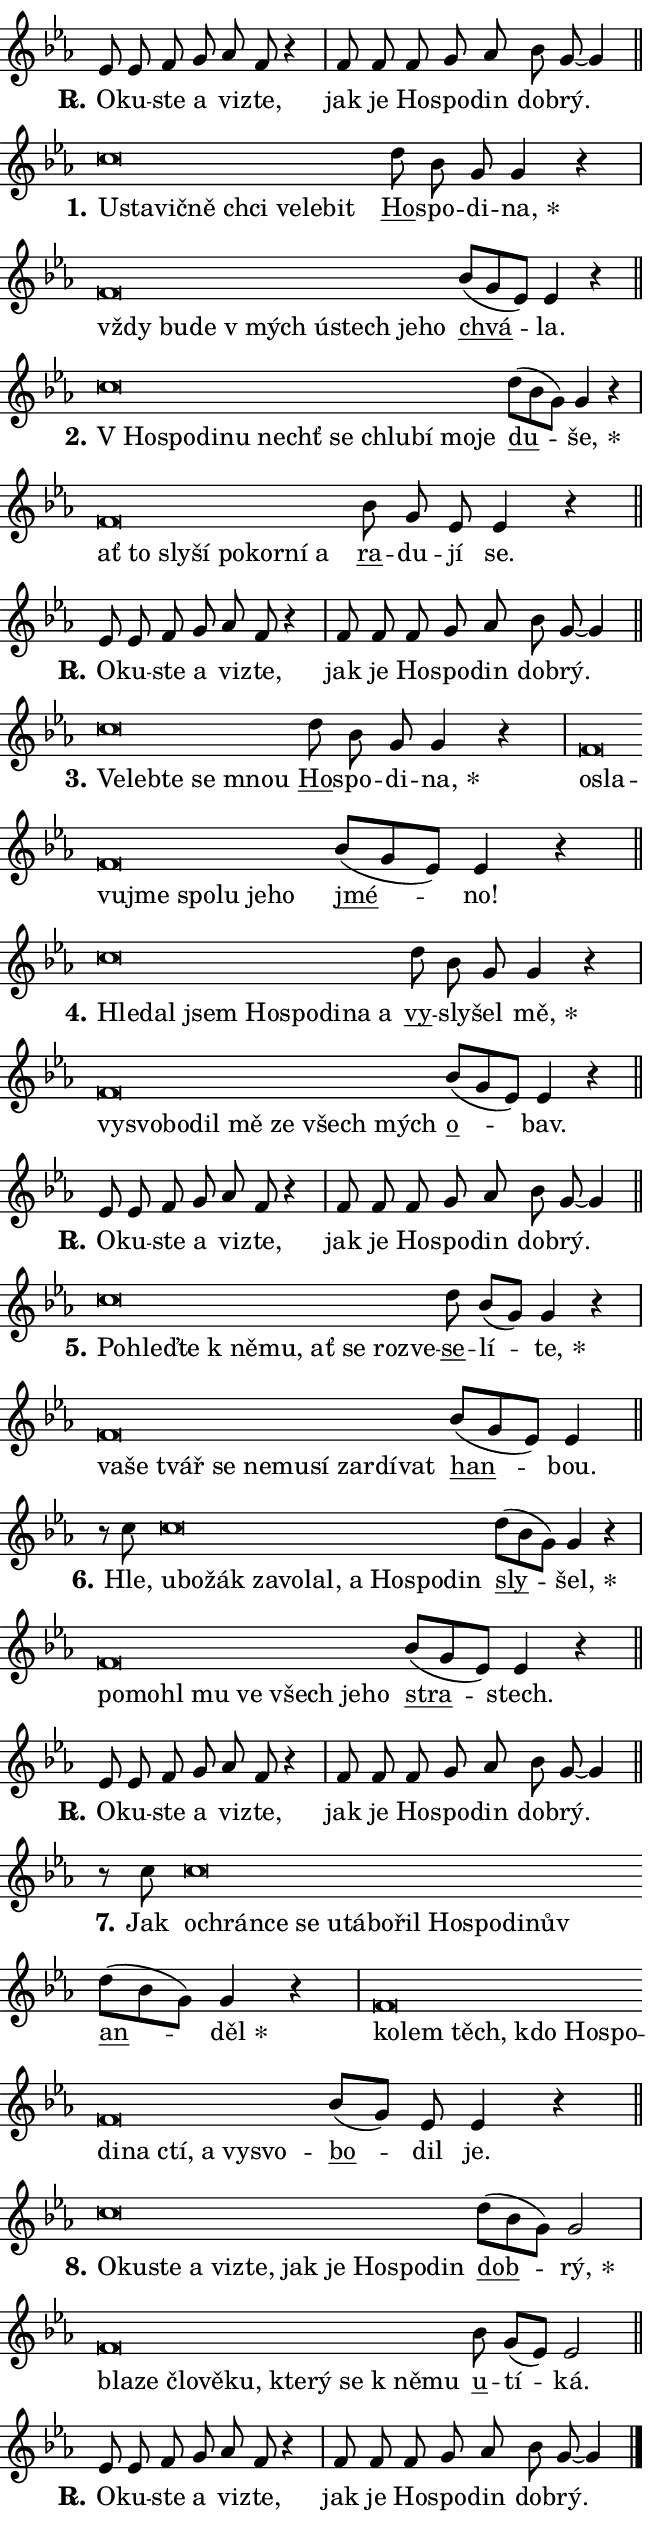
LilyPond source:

\version "2.24.0"
\header { tagline = "" }
\paper {
  indent = 0\cm
  top-margin = 0\cm
  right-margin = 0.13\cm % to fit lyric hyphens
  bottom-margin = 0\cm
  left-margin = 0\cm
  paper-width = 11\cm
  page-breaking = #ly:one-page-breaking
  system-system-spacing.basic-distance = #11
  score-system-spacing.basic-distance = #11
  ragged-last = ##f
}


%% Author: Thomas Morley
%% https://lists.gnu.org/archive/html/lilypond-user/2020-05/msg00002.html
#(define (line-position grob)
"Returns position of @var[grob} in current system:
   @code{'start}, if at first time-step
   @code{'end}, if at last time-step
   @code{'middle} otherwise
"
  (let* ((col (ly:item-get-column grob))
         (ln (ly:grob-object col 'left-neighbor))
         (rn (ly:grob-object col 'right-neighbor))
         (col-to-check-left (if (ly:grob? ln) ln col))
         (col-to-check-right (if (ly:grob? rn) rn col))
         (break-dir-left
           (and
             (ly:grob-property col-to-check-left 'non-musical #f)
             (ly:item-break-dir col-to-check-left)))
         (break-dir-right
           (and
             (ly:grob-property col-to-check-right 'non-musical #f)
             (ly:item-break-dir col-to-check-right))))
        (cond ((eqv? 1 break-dir-left) 'start)
              ((eqv? -1 break-dir-right) 'end)
              (else 'middle))))

#(define (tranparent-at-line-position vctor)
  (lambda (grob)
  "Relying on @code{line-position} select the relevant enry from @var{vctor}.
Used to determine transparency,"
    (case (line-position grob)
      ((end) (not (vector-ref vctor 0)))
      ((middle) (not (vector-ref vctor 1)))
      ((start) (not (vector-ref vctor 2))))))

noteHeadBreakVisibility =
#(define-music-function (break-visibility)(vector?)
"Makes @code{NoteHead}s transparent relying on @var{break-visibility}"
#{
  \override NoteHead.transparent =
    #(tranparent-at-line-position break-visibility)
#})

#(define delete-ledgers-for-transparent-note-heads
  (lambda (grob)
    "Reads whether a @code{NoteHead} is transparent.
If so this @code{NoteHead} is removed from @code{'note-heads} from
@var{grob}, which is supposed to be @code{LedgerLineSpanner}.
As a result ledgers are not printed for this @code{NoteHead}"
    (let* ((nhds-array (ly:grob-object grob 'note-heads))
           (nhds-list
             (if (ly:grob-array? nhds-array)
                 (ly:grob-array->list nhds-array)
                 '()))
           ;; Relies on the transparent-property being done before
           ;; Staff.LedgerLineSpanner.after-line-breaking is executed.
           ;; This is fragile ...
           (to-keep
             (remove
               (lambda (nhd)
                 (ly:grob-property nhd 'transparent #f))
               nhds-list)))
      ;; TODO find a better method to iterate over grob-arrays, similiar
      ;; to filter/remove etc for lists
      ;; For now rebuilt from scratch
      (set! (ly:grob-object grob 'note-heads)  '())
      (for-each
        (lambda (nhd)
          (ly:pointer-group-interface::add-grob grob 'note-heads nhd))
        to-keep))))

squashNotes = {
  \override NoteHead.X-extent = #'(-0.2 . 0.2)
  \override NoteHead.Y-extent = #'(-0.75 . 0)
  \override NoteHead.stencil =
    #(lambda (grob)
       (let ((pos (ly:grob-property grob 'staff-position)))
         (begin
           (if (< pos -7) (display "ERROR: Lower brevis then expected\n") (display ""))
           (if (<= pos -6) ly:text-interface::print ly:note-head::print))))
}
unSquashNotes = {
  \revert NoteHead.X-extent
  \revert NoteHead.Y-extent
  \revert NoteHead.stencil
}

hideNotes = \noteHeadBreakVisibility #begin-of-line-visible
unHideNotes = \noteHeadBreakVisibility #all-visible

% work-around for resetting accidentals
% https://lilypond.org/doc/v2.23/Documentation/notation/displaying-rhythms#unmetered-music
cadenzaMeasure = {
  \cadenzaOff
  \partial 1024 s1024
  \cadenzaOn
}

#(define-markup-command (accent layout props text) (markup?)
  "Underline accented syllable"
  (interpret-markup layout props
    #{\markup \override #'(offset . 4.3) \underline { #text }#}))

responsum = \markup \concat {
  "R" \hspace #-1.05 \path #0.1 #'((moveto 0 0.07) (lineto 0.9 0.8)) \hspace #0.05 "."
}

spaceSize = #0.6828661417322834 % exact space size for TeX Gyre Schola

\layout {
  \context {
    \Staff
    \remove "Time_signature_engraver"
    \override LedgerLineSpanner.after-line-breaking = #delete-ledgers-for-transparent-note-heads
  }
  \context {
    \Lyrics {
      \override LyricSpace.minimum-distance = \spaceSize
      \override LyricText.font-name = #"TeX Gyre Schola"
      \override LyricText.font-size = 1
      \override StanzaNumber.font-name = #"TeX Gyre Schola Bold"
      \override StanzaNumber.font-size = 1
    }
  }
  \context {
    \Score 
    \override NoteHead.text =
      #(lambda (grob) 
        (let ((pos (ly:grob-property grob 'staff-position)))
          #{\markup {
            \combine
              \halign #-0.55 \raise #(if (= pos -6) 0 0.5) \override #'(thickness . 2) \draw-line #'(3.2 . 0)
              \musicglyph "noteheads.sM1"
          }#}))
  }
}

% magnetic-lyrics.ily
%
%   written by
%     Jean Abou Samra <jean@abou-samra.fr>
%     Werner Lemberg <wl@gnu.org>
%
%   adapted by
%     Jiri Hon <jiri.hon@gmail.com>
%
% Version 2022-Apr-15

% https://www.mail-archive.com/lilypond-user@gnu.org/msg149350.html

#(define (Left_hyphen_pointer_engraver context)
   "Collect syllable-hyphen-syllable occurrences in lyrics and store
them in properties.  This engraver only looks to the left.  For
example, if the lyrics input is @code{foo -- bar}, it does the
following.

@itemize @bullet
@item
Set the @code{text} property of the @code{LyricHyphen} grob between
@q{foo} and @q{bar} to @code{foo}.

@item
Set the @code{left-hyphen} property of the @code{LyricText} grob with
text @q{foo} to the @code{LyricHyphen} grob between @q{foo} and
@q{bar}.
@end itemize

Use this auxiliary engraver in combination with the
@code{lyric-@/text::@/apply-@/magnetic-@/offset!} hook."
   (let ((hyphen #f)
         (text #f))
     (make-engraver
      (acknowledgers
       ((lyric-syllable-interface engraver grob source-engraver)
        (set! text grob)))
      (end-acknowledgers
       ((lyric-hyphen-interface engraver grob source-engraver)
        ;(when (not (grob::has-interface grob 'lyric-space-interface))
          (set! hyphen grob)));)
      ((stop-translation-timestep engraver)
       (when (and text hyphen)
         (ly:grob-set-object! text 'left-hyphen hyphen))
       (set! text #f)
       (set! hyphen #f)))))

#(define (lyric-text::apply-magnetic-offset! grob)
   "If the space between two syllables is less than the value in
property @code{LyricText@/.details@/.squash-threshold}, move the right
syllable to the left so that it gets concatenated with the left
syllable.

Use this function as a hook for
@code{LyricText@/.after-@/line-@/breaking} if the
@code{Left_@/hyphen_@/pointer_@/engraver} is active."
   (let ((hyphen (ly:grob-object grob 'left-hyphen #f)))
     (when hyphen
       (let ((left-text (ly:spanner-bound hyphen LEFT)))
         (when (grob::has-interface left-text 'lyric-syllable-interface)
           (let* ((common (ly:grob-common-refpoint grob left-text X))
                  (this-x-ext (ly:grob-extent grob common X))
                  (left-x-ext
                   (begin
                     ;; Trigger magnetism for left-text.
                     (ly:grob-property left-text 'after-line-breaking)
                     (ly:grob-extent left-text common X)))
                  ;; `delta` is the gap width between two syllables.
                  (delta (- (interval-start this-x-ext)
                            (interval-end left-x-ext)))
                  (details (ly:grob-property grob 'details))
                  (threshold (assoc-get 'squash-threshold details 0.2)))
             (when (< delta threshold)
               (let* (;; We have to manipulate the input text so that
                      ;; ligatures crossing syllable boundaries are not
                      ;; disabled.  For languages based on the Latin
                      ;; script this is essentially a beautification.
                      ;; However, for non-Western scripts it can be a
                      ;; necessity.
                      (lt (ly:grob-property left-text 'text))
                      (rt (ly:grob-property grob 'text))
                      (is-space (grob::has-interface hyphen 'lyric-space-interface))
                      (space (if is-space " " ""))
                      (extra-delta (if is-space spaceSize 0))
                      ;; Append new syllable.
                      (ltrt-space (if (and (string? lt) (string? rt))
                                (string-append lt space rt)
                                (make-concat-markup (list lt space rt))))
                      ;; Right-align `ltrt` to the right side.
                      (ltrt-space-markup (grob-interpret-markup
                               grob
                               (make-translate-markup
                                (cons (interval-length this-x-ext) 0)
                                (make-right-align-markup ltrt-space)))))
                 (begin
                   ;; Don't print `left-text`.
                   (ly:grob-set-property! left-text 'stencil #f)
                   ;; Set text and stencil (which holds all collected
                   ;; syllables so far) and shift it to the left.
                   (ly:grob-set-property! grob 'text ltrt-space)
                   (ly:grob-set-property! grob 'stencil ltrt-space-markup)
                   (ly:grob-translate-axis! grob (- (- delta extra-delta)) X))))))))))


#(define (lyric-hyphen::displace-bounds-first grob)
   ;; Make very sure this callback isn't triggered too early.
   (let ((left (ly:spanner-bound grob LEFT))
         (right (ly:spanner-bound grob RIGHT)))
     (ly:grob-property left 'after-line-breaking)
     (ly:grob-property right 'after-line-breaking)
     (ly:lyric-hyphen::print grob)))

squashThreshold = #0.4

\layout {
  \context {
    \Lyrics
    \consists #Left_hyphen_pointer_engraver
    \override LyricText.after-line-breaking =
      #lyric-text::apply-magnetic-offset!
    \override LyricHyphen.stencil = #lyric-hyphen::displace-bounds-first
    \override LyricText.details.squash-threshold = \squashThreshold
    \override LyricHyphen.minimum-distance = 0
    \override LyricHyphen.minimum-length = \squashThreshold
  }
}

squashText = \override LyricText.details.squash-threshold = 9999
unSquashText = \override LyricText.details.squash-threshold = \squashThreshold

leftText = \override LyricText.self-alignment-X = #LEFT
unLeftText = \revert LyricText.self-alignment-X

starOffset = #(lambda (grob) 
                (let ((x_offset (ly:self-alignment-interface::aligned-on-x-parent grob)))
                  (if (= x_offset 0) 0 (+ x_offset 1.2))))

star = #(define-music-function (syllable)(string?)
"Append star separator at the end of a syllable"
#{
  \once \override LyricText.X-offset = #starOffset
  \lyricmode { \markup {
    #syllable
    \override #'((font-name . "TeX Gyre Schola Bold")) \hspace #0.2 \lower #0.65 \larger "*"
  } }
#})

starAccent = #(define-music-function (syllable)(string?)
"Append star separator at the end of a syllable and make accent"
#{
  \once \override LyricText.X-offset = #starOffset
  \lyricmode { \markup {
    \accent #syllable
    \override #'((font-name . "TeX Gyre Schola Bold")) \hspace #0.2 \lower #0.65 \larger "*"
  } }
#})

breath = #(define-music-function (syllable)(string?)
"Append breathing indicator at the end of a syllable"
#{
  \lyricmode { \markup { #syllable "+" } }
#})

optionalBreath = #(define-music-function (syllable)(string?)
"Append optional breathing indicator at the end of a syllable"
#{
  \lyricmode { \markup { #syllable "(+)" } }
#})


\score {
    <<
        \new Voice = "melody" { \cadenzaOn \key es \major \relative { es'8 es f g as f r4 \cadenzaMeasure \bar "|" f8 f \bar "" f g as \bar "" bes g~ g4 \cadenzaMeasure \bar "||" \break } }
        \new Lyrics \lyricsto "melody" { \lyricmode { \set stanza = \responsum
O -- ku -- ste a vi -- zte, jak je Ho -- spo -- din dob -- rý. } }
    >>
    \layout {}
}

\score {
    <<
        \new Voice = "melody" { \cadenzaOn \key es \major \relative { \squashNotes c''\breve*1/16 \hideNotes \breve*1/16 \bar "" \breve*1/16 \bar "" \breve*1/16 \bar "" \breve*1/16 \bar "" \breve*1/16 \bar "" \breve*1/16 \breve*1/16 \bar "" \unHideNotes \unSquashNotes \bar "" d8 bes g g4 r \cadenzaMeasure \bar "|" \squashNotes f\breve*1/16 \hideNotes \breve*1/16 \bar "" \breve*1/16 \bar "" \breve*1/16 \bar "" \breve*1/16 \bar "" \breve*1/16 \bar "" \breve*1/16 \breve*1/16 \bar "" \unHideNotes \unSquashNotes \bar "" bes8[( g es)] es4 r \cadenzaMeasure \bar "||" \break } }
        \new Lyrics \lyricsto "melody" { \lyricmode { \set stanza = "1."
\leftText U -- \squashText sta -- vič -- ně chci ve -- le -- bit \unLeftText \unSquashText \markup \accent Ho -- spo -- di -- \star na, \leftText vždy \squashText bu -- de "v mých" ú -- stech je -- ho \unLeftText \unSquashText \markup \accent chvá -- la. } }
    >>
    \layout {}
}

\score {
    <<
        \new Voice = "melody" { \cadenzaOn \key es \major \relative { \squashNotes c''\breve*1/16 \hideNotes \breve*1/16 \bar "" \breve*1/16 \bar "" \breve*1/16 \bar "" \breve*1/16 \bar "" \breve*1/16 \bar "" \breve*1/16 \bar "" \breve*1/16 \bar "" \breve*1/16 \breve*1/16 \bar "" \unHideNotes \unSquashNotes \bar "" d8[( bes g)] g4 r \cadenzaMeasure \bar "|" \squashNotes f\breve*1/16 \hideNotes \breve*1/16 \bar "" \breve*1/16 \bar "" \breve*1/16 \bar "" \breve*1/16 \bar "" \breve*1/16 \bar "" \breve*1/16 \breve*1/16 \bar "" \unHideNotes \unSquashNotes \bar "" bes8 g es es4 r \cadenzaMeasure \bar "||" \break } }
        \new Lyrics \lyricsto "melody" { \lyricmode { \set stanza = "2."
\leftText "V Ho" -- \squashText spo -- di -- nu nechť se chlu -- bí mo -- je \unLeftText \unSquashText \markup \accent du -- \star še, \leftText ať \squashText to sly -- ší po -- kor -- ní a \unLeftText \unSquashText \markup \accent ra -- du -- jí se. } }
    >>
    \layout {}
}

\score {
    <<
        \new Voice = "melody" { \cadenzaOn \key es \major \relative { es'8 es f g as f r4 \cadenzaMeasure \bar "|" f8 f \bar "" f g as \bar "" bes g~ g4 \cadenzaMeasure \bar "||" \break } }
        \new Lyrics \lyricsto "melody" { \lyricmode { \set stanza = \responsum
O -- ku -- ste a vi -- zte, jak je Ho -- spo -- din dob -- rý. } }
    >>
    \layout {}
}

\score {
    <<
        \new Voice = "melody" { \cadenzaOn \key es \major \relative { \squashNotes c''\breve*1/16 \hideNotes \breve*1/16 \bar "" \breve*1/16 \bar "" \breve*1/16 \breve*1/16 \bar "" \unHideNotes \unSquashNotes \bar "" d8 bes g g4 r \cadenzaMeasure \bar "|" \squashNotes f\breve*1/16 \hideNotes \breve*1/16 \bar "" \breve*1/16 \bar "" \breve*1/16 \bar "" \breve*1/16 \bar "" \breve*1/16 \bar "" \breve*1/16 \breve*1/16 \bar "" \unHideNotes \unSquashNotes \bar "" bes8[( g es)] es4 r \cadenzaMeasure \bar "||" \break } }
        \new Lyrics \lyricsto "melody" { \lyricmode { \set stanza = "3."
\leftText Ve -- \squashText leb -- te se mnou \unLeftText \unSquashText \markup \accent Ho -- spo -- di -- \star na, \leftText o -- \squashText sla -- vu -- jme spo -- lu je -- ho \unLeftText \unSquashText \markup \accent jmé -- no! } }
    >>
    \layout {}
}

\score {
    <<
        \new Voice = "melody" { \cadenzaOn \key es \major \relative { \squashNotes c''\breve*1/16 \hideNotes \breve*1/16 \bar "" \breve*1/16 \bar "" \breve*1/16 \bar "" \breve*1/16 \bar "" \breve*1/16 \bar "" \breve*1/16 \breve*1/16 \bar "" \unHideNotes \unSquashNotes \bar "" d8 bes g g4 r \cadenzaMeasure \bar "|" \squashNotes f\breve*1/16 \hideNotes \breve*1/16 \bar "" \breve*1/16 \bar "" \breve*1/16 \bar "" \breve*1/16 \bar "" \breve*1/16 \bar "" \breve*1/16 \breve*1/16 \bar "" \unHideNotes \unSquashNotes \bar "" bes8[( g es)] es4 r \cadenzaMeasure \bar "||" \break } }
        \new Lyrics \lyricsto "melody" { \lyricmode { \set stanza = "4."
\leftText Hle -- \squashText dal jsem Ho -- spo -- di -- na a \unLeftText \unSquashText \markup \accent vy -- sly -- šel \star mě, \leftText vy -- \squashText svo -- bo -- dil mě ze všech mých \unLeftText \unSquashText \markup \accent o -- bav. } }
    >>
    \layout {}
}

\score {
    <<
        \new Voice = "melody" { \cadenzaOn \key es \major \relative { es'8 es f g as f r4 \cadenzaMeasure \bar "|" f8 f \bar "" f g as \bar "" bes g~ g4 \cadenzaMeasure \bar "||" \break } }
        \new Lyrics \lyricsto "melody" { \lyricmode { \set stanza = \responsum
O -- ku -- ste a vi -- zte, jak je Ho -- spo -- din dob -- rý. } }
    >>
    \layout {}
}

\score {
    <<
        \new Voice = "melody" { \cadenzaOn \key es \major \relative { \squashNotes c''\breve*1/16 \hideNotes \breve*1/16 \bar "" \breve*1/16 \bar "" \breve*1/16 \bar "" \breve*1/16 \bar "" \breve*1/16 \bar "" \breve*1/16 \bar "" \breve*1/16 \breve*1/16 \bar "" \unHideNotes \unSquashNotes \bar "" d8 bes[( g)] g4 r \cadenzaMeasure \bar "|" \squashNotes f\breve*1/16 \hideNotes \breve*1/16 \bar "" \breve*1/16 \bar "" \breve*1/16 \bar "" \breve*1/16 \bar "" \breve*1/16 \bar "" \breve*1/16 \bar "" \breve*1/16 \bar "" \breve*1/16 \breve*1/16 \bar "" \unHideNotes \unSquashNotes \bar "" bes8[( g es)] es4 \cadenzaMeasure \bar "||" \break } }
        \new Lyrics \lyricsto "melody" { \lyricmode { \set stanza = "5."
\leftText Po -- \squashText hleď -- te "k ně" -- mu, ať se roz -- ve -- \unLeftText \unSquashText \markup \accent se -- lí -- \star te, \leftText va -- \squashText še tvář se ne -- mu -- sí za -- rdí -- vat \unLeftText \unSquashText \markup \accent han -- bou. } }
    >>
    \layout {}
}

\score {
    <<
        \new Voice = "melody" { \cadenzaOn \key es \major \relative { r8 c''8 \squashNotes c\breve*1/16 \hideNotes \breve*1/16 \bar "" \breve*1/16 \bar "" \breve*1/16 \bar "" \breve*1/16 \bar "" \breve*1/16 \bar "" \breve*1/16 \bar "" \breve*1/16 \bar "" \breve*1/16 \breve*1/16 \bar "" \unHideNotes \unSquashNotes \bar "" d8[( bes g)] g4 r \cadenzaMeasure \bar "|" \squashNotes f\breve*1/16 \hideNotes \breve*1/16 \bar "" \breve*1/16 \bar "" \breve*1/16 \bar "" \breve*1/16 \bar "" \breve*1/16 \bar "" \breve*1/16 \breve*1/16 \bar "" \unHideNotes \unSquashNotes \bar "" bes8[( g es)] es4 r \cadenzaMeasure \bar "||" \break } }
        \new Lyrics \lyricsto "melody" { \lyricmode { \set stanza = "6."
Hle, \leftText u -- \squashText bo -- žák za -- vo -- lal, a Ho -- spo -- din \unLeftText \unSquashText \markup \accent sly -- \star šel, \leftText po -- \squashText mo -- hl mu ve všech je -- ho \unLeftText \unSquashText \markup \accent stra -- stech. } }
    >>
    \layout {}
}

\score {
    <<
        \new Voice = "melody" { \cadenzaOn \key es \major \relative { es'8 es f g as f r4 \cadenzaMeasure \bar "|" f8 f \bar "" f g as \bar "" bes g~ g4 \cadenzaMeasure \bar "||" \break } }
        \new Lyrics \lyricsto "melody" { \lyricmode { \set stanza = \responsum
O -- ku -- ste a vi -- zte, jak je Ho -- spo -- din dob -- rý. } }
    >>
    \layout {}
}

\score {
    <<
        \new Voice = "melody" { \cadenzaOn \key es \major \relative { r8 c''8 \squashNotes c\breve*1/16 \hideNotes \breve*1/16 \bar "" \breve*1/16 \bar "" \breve*1/16 \bar "" \breve*1/16 \bar "" \breve*1/16 \bar "" \breve*1/16 \bar "" \breve*1/16 \bar "" \breve*1/16 \bar "" \breve*1/16 \bar "" \breve*1/16 \breve*1/16 \bar "" \unHideNotes \unSquashNotes \bar "" d8[( bes g)] g4 r \cadenzaMeasure \bar "|" \squashNotes f\breve*1/16 \hideNotes \breve*1/16 \bar "" \breve*1/16 \bar "" \breve*1/16 \bar "" \breve*1/16 \bar "" \breve*1/16 \bar "" \breve*1/16 \bar "" \breve*1/16 \bar "" \breve*1/16 \bar "" \breve*1/16 \bar "" \breve*1/16 \breve*1/16 \bar "" \unHideNotes \unSquashNotes \bar "" bes8[( g)] es es4 r \cadenzaMeasure \bar "||" \break } }
        \new Lyrics \lyricsto "melody" { \lyricmode { \set stanza = "7."
Jak \leftText o -- \squashText chrán -- ce se u -- tá -- bo -- řil Ho -- spo -- di -- nův \unLeftText \unSquashText \markup \accent an -- \star děl \leftText ko -- \squashText lem těch, kdo Ho -- spo -- di -- na ctí, a vy -- svo -- \unLeftText \unSquashText \markup \accent bo -- dil je. } }
    >>
    \layout {}
}

\score {
    <<
        \new Voice = "melody" { \cadenzaOn \key es \major \relative { \squashNotes c''\breve*1/16 \hideNotes \breve*1/16 \bar "" \breve*1/16 \bar "" \breve*1/16 \bar "" \breve*1/16 \bar "" \breve*1/16 \bar "" \breve*1/16 \bar "" \breve*1/16 \bar "" \breve*1/16 \bar "" \breve*1/16 \breve*1/16 \bar "" \unHideNotes \unSquashNotes \bar "" d8[( bes g)] g2 \cadenzaMeasure \bar "|" \squashNotes f\breve*1/16 \hideNotes \breve*1/16 \bar "" \breve*1/16 \bar "" \breve*1/16 \bar "" \breve*1/16 \bar "" \breve*1/16 \bar "" \breve*1/16 \bar "" \breve*1/16 \bar "" \breve*1/16 \breve*1/16 \bar "" \unHideNotes \unSquashNotes \bar "" bes8 g[( es)] es2 \cadenzaMeasure \bar "||" \break } }
        \new Lyrics \lyricsto "melody" { \lyricmode { \set stanza = "8."
\leftText O -- \squashText ku -- ste a vi -- zte, jak je Ho -- spo -- din \unLeftText \unSquashText \markup \accent dob -- \star rý, \leftText bla -- \squashText ze člo -- vě -- ku, kte -- rý se "k ně" -- mu \unLeftText \unSquashText \markup \accent u -- tí -- ká. } }
    >>
    \layout {}
}

\score {
    <<
        \new Voice = "melody" { \cadenzaOn \key es \major \relative { es'8 es f g as f r4 \cadenzaMeasure \bar "|" f8 f \bar "" f g as \bar "" bes g~ g4 \cadenzaMeasure \bar "||" \break } \bar "|." }
        \new Lyrics \lyricsto "melody" { \lyricmode { \set stanza = \responsum
O -- ku -- ste a vi -- zte, jak je Ho -- spo -- din dob -- rý. } }
    >>
    \layout {}
}
